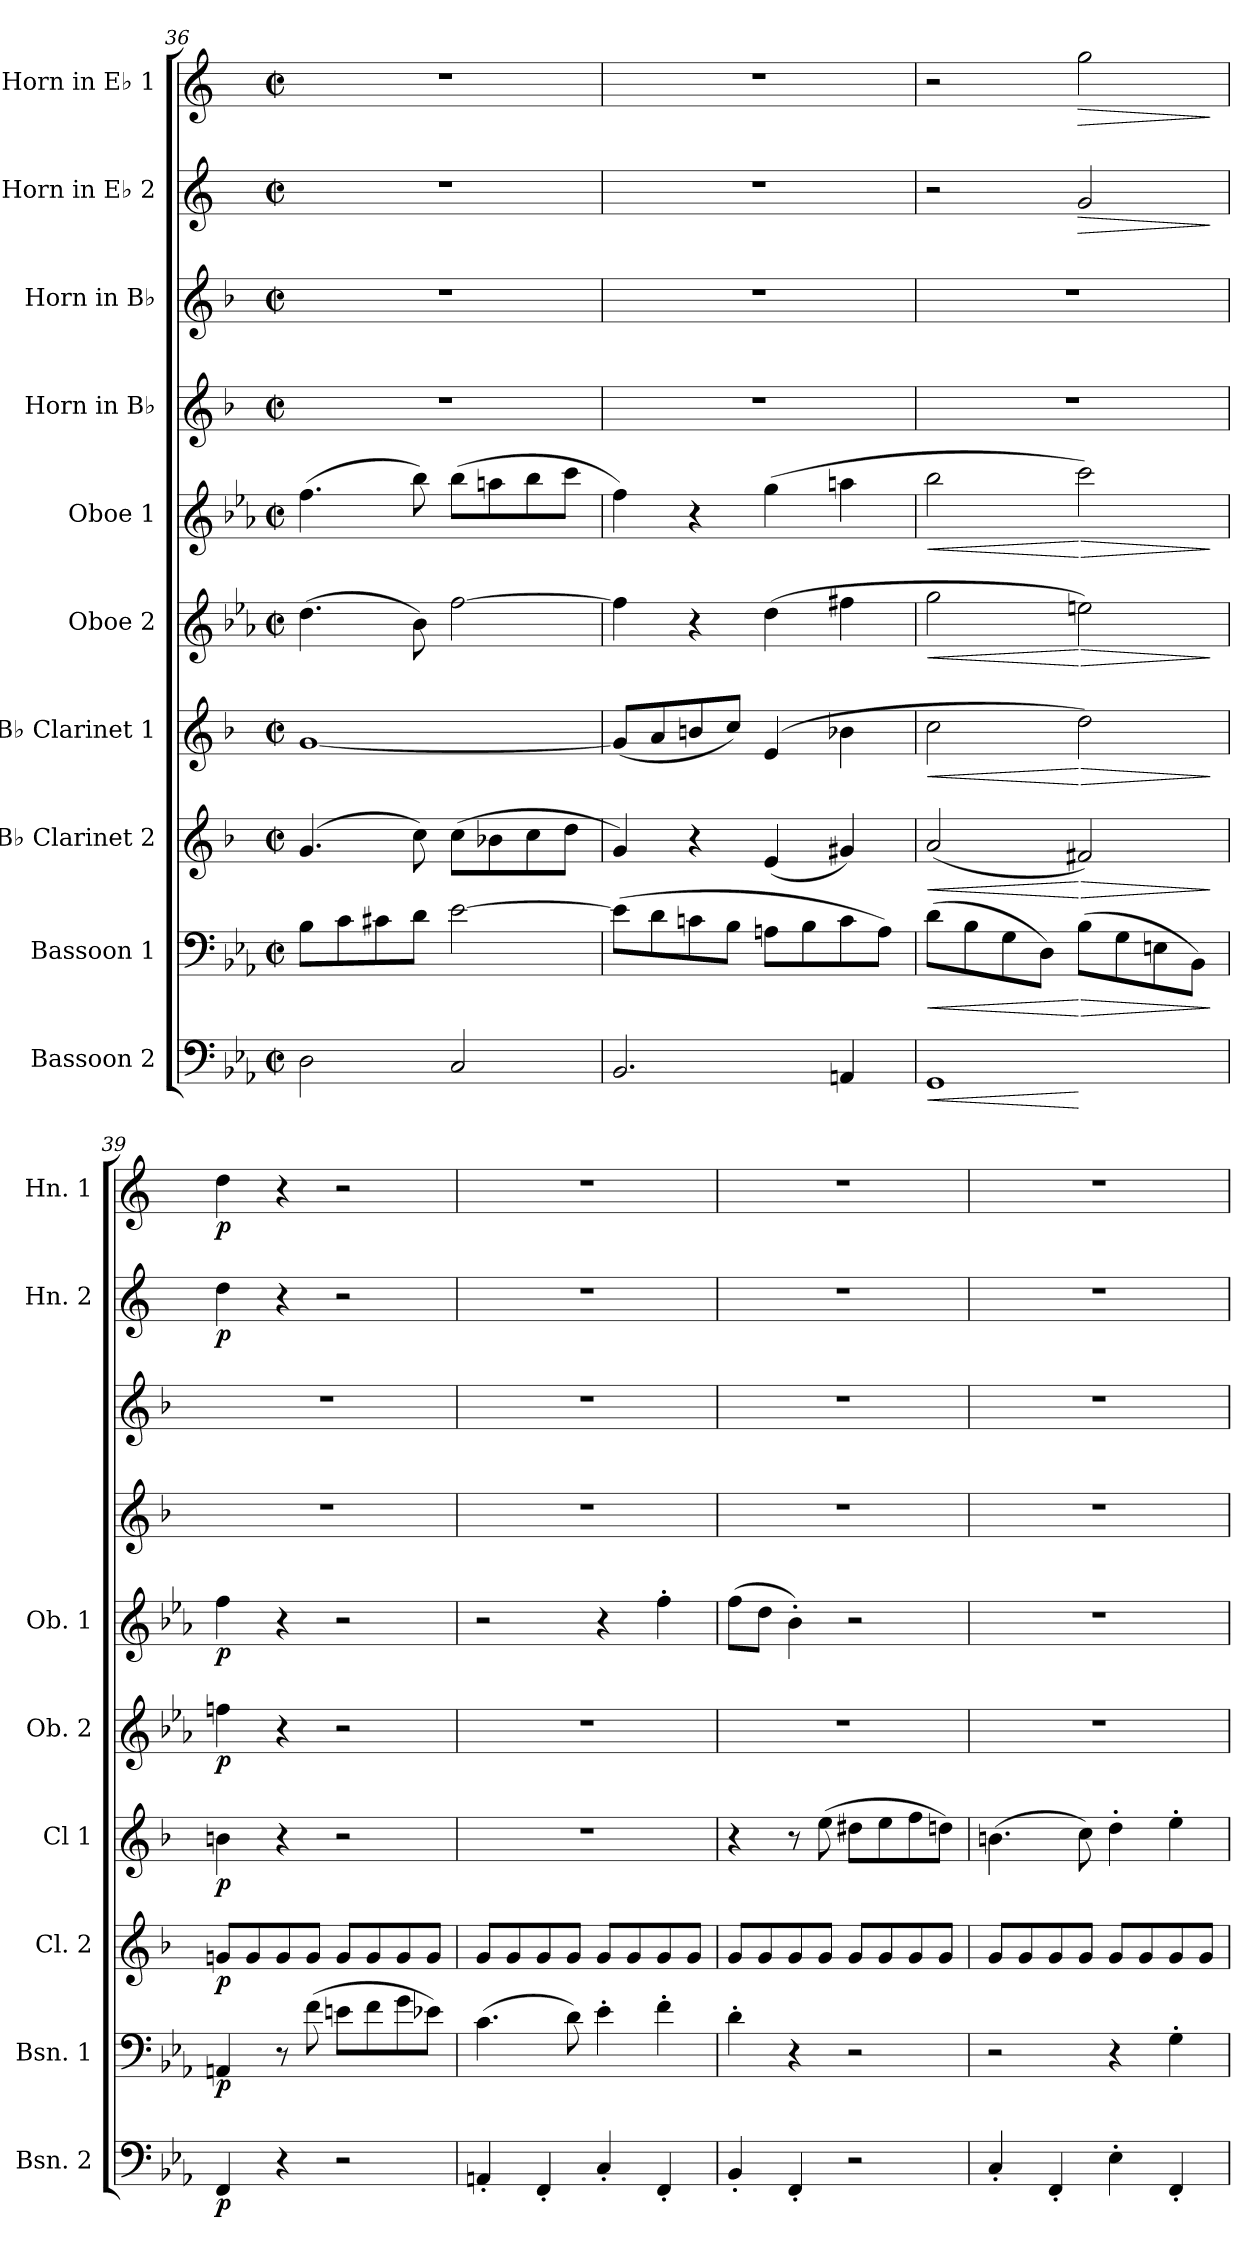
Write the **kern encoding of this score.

**kern	**dynam	**kern	**dynam	**kern	**dynam	**kern	**dynam	**kern	**dynam	**kern	**dynam	**kern	**kern	**kern	**dynam	**kern	**dynam
*part10	*part10	*part9	*part9	*part8	*part8	*part7	*part7	*part6	*part6	*part5	*part5	*part4	*part3	*part2	*part2	*part1	*part1
*staff10	*staff10	*staff9	*staff9	*staff8	*staff8	*staff7	*staff7	*staff6	*staff6	*staff5	*staff5	*staff4	*staff3	*staff2	*staff2	*staff1	*staff1
*I"Bassoon 2	*	*I"Bassoon 1	*	*I"B♭ Clarinet 2	*	*I"B♭ Clarinet 1	*	*I"Oboe 2	*	*I"Oboe 1	*	*I"Horn in B♭	*I"Horn in B♭	*I"Horn in E♭ 2	*	*I"Horn in E♭ 1	*
*I'Bsn. 2	*	*I'Bsn. 1	*	*I'Cl. 2	*	*I'Cl 1	*	*I'Ob. 2	*	*I'Ob. 1	*	*	*	*I'Hn. 2	*	*I'Hn. 1	*
*clefF4	*	*clefF4	*	*clefG2	*	*clefG2	*	*clefG2	*	*clefG2	*	*clefG2	*clefG2	*clefG2	*	*clefG2	*
*	*	*	*	*ITrd1c2	*	*ITrd1c2	*	*	*	*	*	*ITrd1c2	*ITrd1c2	*ITrd5c9	*	*ITrd5c9	*
*k[b-e-a-]	*	*k[b-e-a-]	*	*k[b-e-a-]	*	*k[b-e-a-]	*	*k[b-e-a-]	*	*k[b-e-a-]	*	*k[b-e-a-]	*k[b-e-a-]	*k[b-e-a-]	*	*k[b-e-a-]	*
*M2/2	*	*M2/2	*	*M2/2	*	*M2/2	*	*M2/2	*	*M2/2	*	*M2/2	*M2/2	*M2/2	*	*M2/2	*
*met(c|)	*	*met(c|)	*	*met(c|)	*	*met(c|)	*	*met(c|)	*	*met(c|)	*	*met(c|)	*met(c|)	*met(c|)	*	*met(c|)	*
=36	=36	=36	=36	=36	=36	=36	=36	=36	=36	=36	=36	=36	=36	=36	=36	=36	=36
2D\	.	8B-\L	.	(>4.f/	.	[1f	.	(>4.dd\	.	(>4.ff\	.	1r	1r	1r	.	1r	.
.	.	8c\	.	.	.	.	.	.	.	.	.	.	.	.	.	.	.
.	.	8c#X\	.	.	.	.	.	.	.	.	.	.	.	.	.	.	.
.	.	8d\J	.	8b-\)	.	.	.	8b-\)	.	8bb-\)	.	.	.	.	.	.	.
2C/	.	[2e-\	.	(>8b-\L	.	.	.	[2ff\	.	(>8bb-\L	.	.	.	.	.	.	.
.	.	.	.	8a-X\	.	.	.	.	.	8aan\	.	.	.	.	.	.	.
.	.	.	.	8b-\	.	.	.	.	.	8bb-\	.	.	.	.	.	.	.
.	.	.	.	8cc\J	.	.	.	.	.	8ccc\J	.	.	.	.	.	.	.
!!LO:PB:g=z
=37	=37	=37	=37	=37	=37	=37	=37	=37	=37	=37	=37	=37	=37	=37	=37	=37	=37
2.BB-/	.	(>8e-\L]	.	4f/)	.	(<8f/L]	.	4ff\]	.	4ff\)	.	1r	1r	1r	.	1r	.
.	.	8d\	.	.	.	8g/	.	.	.	.	.	.	.	.	.	.	.
.	.	8cn\	.	4r	.	8an/	.	4r	.	4r	.	.	.	.	.	.	.
.	.	8B-\J	.	.	.	8b-/J)	.	.	.	.	.	.	.	.	.	.	.
.	.	8An\L	.	(<4d/	.	(>4d/	.	(>4dd\	.	(>4gg\	.	.	.	.	.	.	.
.	.	8B-\	.	.	.	.	.	.	.	.	.	.	.	.	.	.	.
4AAn/	.	8c\	.	4f#X/)	.	4a-X\	.	4ff#X\	.	4aan\	.	.	.	.	.	.	.
.	.	8A\J)	.	.	.	.	.	.	.	.	.	.	.	.	.	.	.
=38	=38	=38	=38	=38	=38	=38	=38	=38	=38	=38	=38	=38	=38	=38	=38	=38	=38
!	!LO:HP:b	!	!LO:HP:b	!	!LO:HP:b	!	!LO:HP:b	!	!LO:HP:b	!	!LO:HP:b	!	!	!	!	!	!
*^	*	*	*	*	*	*	*	*	*	*	*	*	*	*	*	*	*
1GG	2ryy	<	(>8d\L	<	(<2g/	<	2b-\	<	2gg\	<	2bb-\	<	1r	1r	2r	.	2r	.
.	.	.	8B-\	.	.	.	.	.	.	.	.	.	.	.	.	.	.	.
.	.	.	8G\	.	.	.	.	.	.	.	.	.	.	.	.	.	.	.
.	.	.	8D\J)	.	.	.	.	.	.	.	.	.	.	.	.	.	.	.
!	!	!	!	!LO:HP:n=1:b	!	!LO:HP:n=1:b	!	!LO:HP:n=1:b	!	!LO:HP:n=1:b	!	!LO:HP:n=1:b	!	!	!	!LO:HP:b	!	!LO:HP:b
.	2ryy	[	(>8B-\L	[ >	2en/)	[ >	2cc\)	[ >	2een\)	[ >	2ccc\)	[ >	.	.	2B-/	>	2b-\	>
.	.	.	8G\	.	.	.	.	.	.	.	.	.	.	.	.	.	.	.
.	.	.	8En\	.	.	.	.	.	.	.	.	.	.	.	.	.	.	.
.	.	.	8BB-\J)	.	.	.	.	.	.	.	.	.	.	.	.	.	.	.
*v	*v	*	*	*	*	*	*	*	*	*	*	*	*	*	*	*	*	*
.	.	.	]	.	]	.	]	.	]	.	]	.	.	.	]	.	]
=39	=39	=39	=39	=39	=39	=39	=39	=39	=39	=39	=39	=39	=39	=39	=39	=39	=39
!	!LO:DY:b	!	!LO:DY:b	!	!LO:DY:b	!	!LO:DY:b	!	!LO:DY:b	!	!LO:DY:b	!	!	!	!LO:DY:b	!	!LO:DY:b
4FF/	p	4AAn/	p	8fn/L	p	4an\	p	4ffn\	p	4ff\	p	1r	1r	4f\	p	4f\	p
.	.	.	.	8f/	.	.	.	.	.	.	.	.	.	.	.	.	.
4r	.	8r	.	8f/	.	4r	.	4r	.	4r	.	.	.	4r	.	4r	.
.	.	(>8f\	.	8f/J	.	.	.	.	.	.	.	.	.	.	.	.	.
2r	.	8en\L	.	8f/L	.	2r	.	2r	.	2r	.	.	.	2r	.	2r	.
.	.	8f\	.	8f/	.	.	.	.	.	.	.	.	.	.	.	.	.
.	.	8g\	.	8f/	.	.	.	.	.	.	.	.	.	.	.	.	.
.	.	8e-X\J)	.	8f/J	.	.	.	.	.	.	.	.	.	.	.	.	.
=40	=40	=40	=40	=40	=40	=40	=40	=40	=40	=40	=40	=40	=40	=40	=40	=40	=40
4AAn'/	.	(>4.c\	.	8f/L	.	1r	.	1r	.	2r	.	1r	1r	1r	.	1r	.
.	.	.	.	8f/	.	.	.	.	.	.	.	.	.	.	.	.	.
4FF'/	.	.	.	8f/	.	.	.	.	.	.	.	.	.	.	.	.	.
.	.	8d\)	.	8f/J	.	.	.	.	.	.	.	.	.	.	.	.	.
4C'/	.	4e-'\	.	8f/L	.	.	.	.	.	4r	.	.	.	.	.	.	.
.	.	.	.	8f/	.	.	.	.	.	.	.	.	.	.	.	.	.
4FF'/	.	4f'\	.	8f/	.	.	.	.	.	4ff'\	.	.	.	.	.	.	.
.	.	.	.	8f/J	.	.	.	.	.	.	.	.	.	.	.	.	.
!!LO:PB:g=z
=41	=41	=41	=41	=41	=41	=41	=41	=41	=41	=41	=41	=41	=41	=41	=41	=41	=41
4BB-'/	.	4d'\	.	8f/L	.	4r	.	1r	.	(>8ff\L	.	1r	1r	1r	.	1r	.
.	.	.	.	8f/	.	.	.	.	.	8dd\J	.	.	.	.	.	.	.
4FF'/	.	4r	.	8f/	.	8r	.	.	.	4b-'\)	.	.	.	.	.	.	.
.	.	.	.	8f/J	.	(>8dd\	.	.	.	.	.	.	.	.	.	.	.
2r	.	2r	.	8f/L	.	8cc#X\L	.	.	.	2r	.	.	.	.	.	.	.
.	.	.	.	8f/	.	8dd\	.	.	.	.	.	.	.	.	.	.	.
.	.	.	.	8f/	.	8ee-\	.	.	.	.	.	.	.	.	.	.	.
.	.	.	.	8f/J	.	8ccn\J)	.	.	.	.	.	.	.	.	.	.	.
=42	=42	=42	=42	=42	=42	=42	=42	=42	=42	=42	=42	=42	=42	=42	=42	=42	=42
4C'/	.	2r	.	8f/L	.	(>4.an\	.	1r	.	1r	.	1r	1r	1r	.	1r	.
.	.	.	.	8f/	.	.	.	.	.	.	.	.	.	.	.	.	.
4FF'/	.	.	.	8f/	.	.	.	.	.	.	.	.	.	.	.	.	.
.	.	.	.	8f/J	.	8b-\)	.	.	.	.	.	.	.	.	.	.	.
4E-'\	.	4r	.	8f/L	.	4cc'\	.	.	.	.	.	.	.	.	.	.	.
.	.	.	.	8f/	.	.	.	.	.	.	.	.	.	.	.	.	.
4FF'/	.	4G'\	.	8f/	.	4dd'\	.	.	.	.	.	.	.	.	.	.	.
.	.	.	.	8f/J	.	.	.	.	.	.	.	.	.	.	.	.	.
=	=	=	=	=	=	=	=	=	=	=	=	=	=	=	=	=	=
*-	*-	*-	*-	*-	*-	*-	*-	*-	*-	*-	*-	*-	*-	*-	*-	*-	*-
